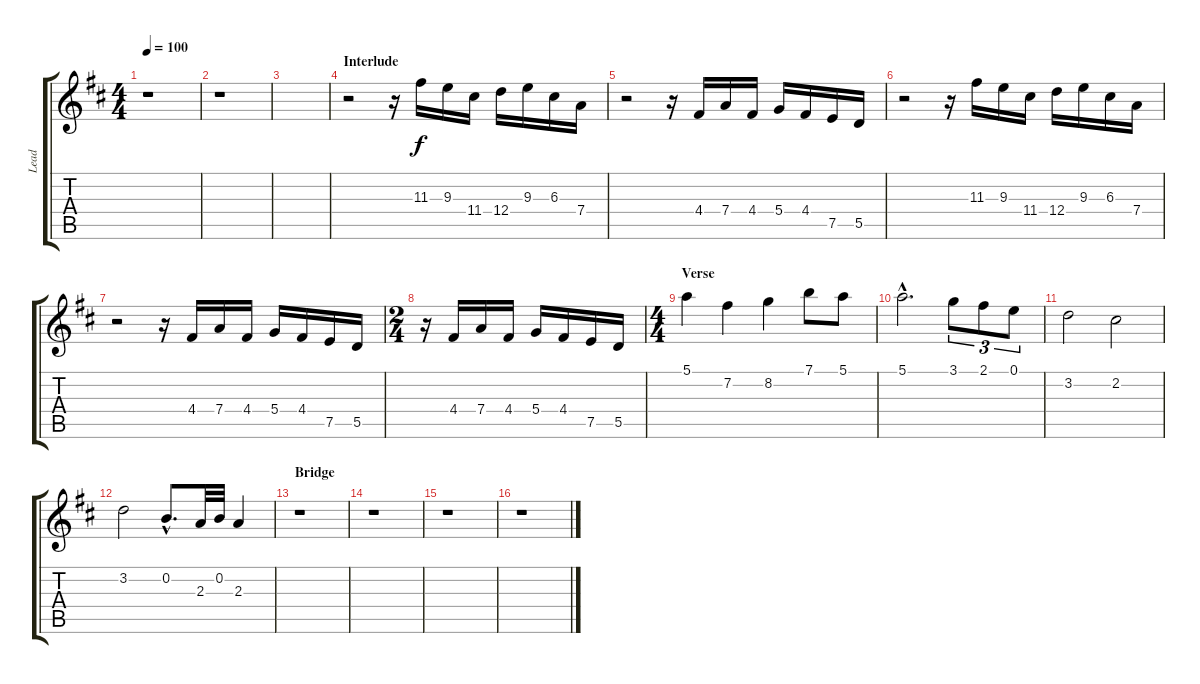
\track ("Lead" "Lead") {instrument distortionguitar}
\staff {score tabs}
\tuning (E4 B3 G3 D3 A2 E2) {hide}
\ts (4 4)
\tempo 100
\clef g2
\ks d
r.1{dy f} |
r.1 |
|
\section ("" "Interlude")
r.2 r.16 11.3.16 9.3.16 11.4.16 12.4.16 9.3.16 6.3.16 7.4.16 |
r.2 r.16 4.4.16 7.4.16 4.4.16 5.4.16 4.4.16 7.5.16 5.5.16 |
r.2 r.16 11.3.16 9.3.16 11.4.16 12.4.16 9.3.16 6.3.16 7.4.16 |
r.2 r.16 4.4.16 7.4.16 4.4.16 5.4.16 4.4.16 7.5.16 5.5.16 |
\ts (2 4)
r.16 4.4.16 7.4.16 4.4.16 5.4.16 4.4.16 7.5.16 5.5.16 |
\ts (4 4)
\section ("" "Verse")
5.1.4 7.2.4 8.2.4 7.1.8 5.1.8 |
5.1{hac}.2{d} 3.1.8{tu (3 2)} 2.1.8{tu (3 2)} 0.1.8{tu (3 2)} |
3.2.2 2.2.2 |
3.2.2 0.2{hac}.8{d} 2.3.32 0.2.32 2.3.4 |
\section ("" "Bridge")
r.1 |
r.1 |
r.1 |
r.1
